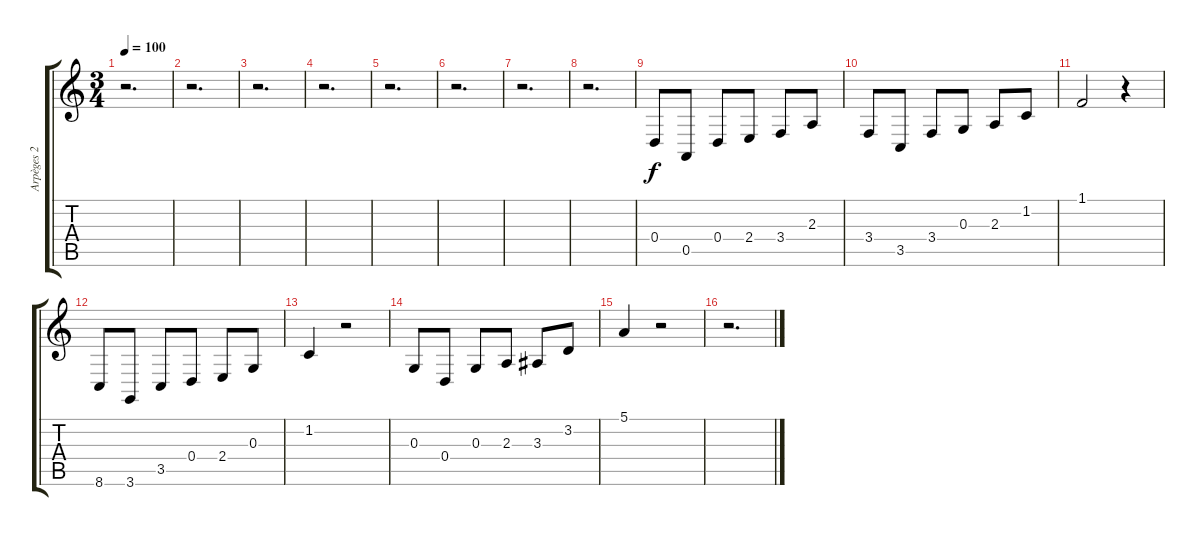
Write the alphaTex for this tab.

\track ("Arpèges 2" "Arpèges 2") {instrument acousticgrandpiano}
\staff {score tabs}
\tuning (E4 B3 G3 D3 A2 E2) {hide}
\ts (3 4)
\tempo 100
\clef g2
\ks c
r.2{d dy f instrument acousticgrandpiano} |
r.2{d} |
r.2{d} |
r.2{d} |
r.2{d} |
r.2{d} |
r.2{d} |
r.2{d} |
0.4.8 0.5.8 0.4.8 2.4.8 3.4.8 2.3.8 |
3.4.8 3.5.8 3.4.8 0.3.8 2.3.8 1.2.8 |
1.1.2 r.4 |
8.6.8 3.6.8 3.5.8 0.4.8 2.4.8 0.3.8 |
1.2.4 r.2 |
0.3.8 0.4.8 0.3.8 2.3.8 3.3.8 3.2.8 |
5.1.4 r.2 |
r.2{d}
